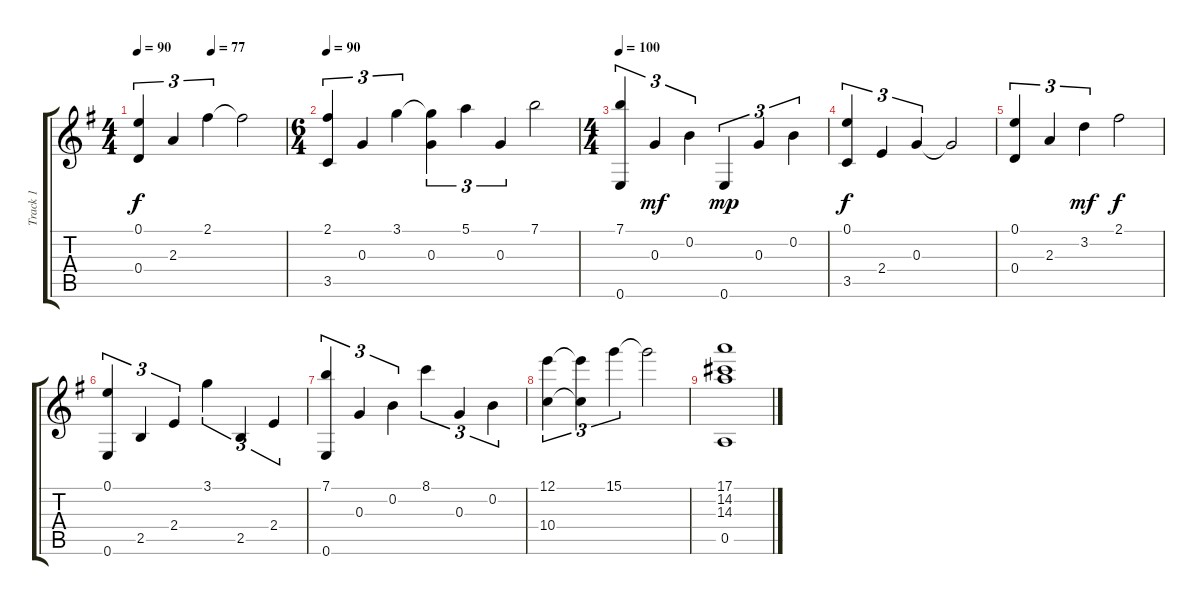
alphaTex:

\track ("Track 1" "Track 1") {instrument acousticguitarnylon}
\staff {score tabs}
\tuning (E4 B3 G3 D3 A2 E2) {hide}
\ts (4 4)
\tempo 90
\tempo (77 0.5)
\clef g2
\ks eminor
(0.1 0.4).4{tu (3 2) dy f} 2.3.4{tu (3 2)} 2.1.4{tu (3 2)} 2.1{t}.2 |
\ts (6 4)
\tempo 90
(2.1 3.5).4{tu (3 2)} 0.3.4{tu (3 2)} 3.1.4{tu (3 2)} (3.1{t} 0.3).4{tu (3 2)} 5.1.4{tu (3 2)} 0.3.4{tu (3 2)} 7.1.2 |
\ts (4 4)
\tempo 100
(7.1 0.6).4{tu (3 2)} 0.3.4{tu (3 2) dy mf} 0.2.4{tu (3 2)} 0.6.4{tu (3 2) dy mp} 0.3.4{tu (3 2)} 0.2.4{tu (3 2)} |
(0.1 3.5).4{tu (3 2) dy f} 2.4.4{tu (3 2)} 0.3.4{tu (3 2)} 0.3{t}.2 |
(0.1 0.4).4{tu (3 2)} 2.3.4{tu (3 2)} 3.2.4{tu (3 2) dy mf} 2.1.2{dy f} |
(0.1 0.6).4{tu (3 2)} 2.5.4{tu (3 2)} 2.4.4{tu (3 2)} 3.1.4{tu (3 2)} 2.5.4{tu (3 2)} 2.4.4{tu (3 2)} |
(7.1 0.6).4{tu (3 2)} 0.3.4{tu (3 2)} 0.2.4{tu (3 2)} 8.1.4{tu (3 2)} 0.3.4{tu (3 2)} 0.2.4{tu (3 2)} |
(12.1 10.4).4{tu (3 2)} (12.1{t} 10.4{t}).4{tu (3 2)} 15.1.4{tu (3 2)} 15.1{t}.2 |
(17.1 14.2 14.3 0.5).1
